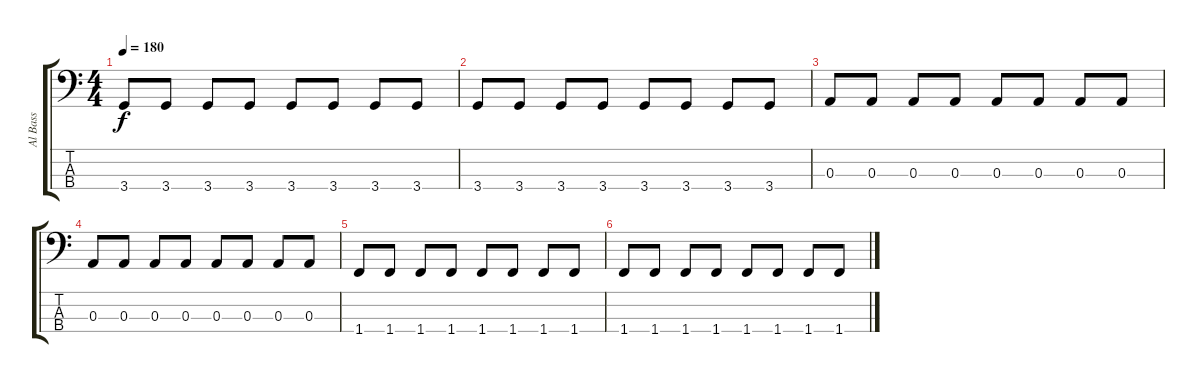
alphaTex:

\track ("Al Bass" "Al Bass") {instrument electricbasspick}
\staff {score tabs}
\tuning (G2 D2 A1 E1) {hide}
\ts (4 4)
\tempo 180
\clef f4
\ks c
3.4.8{dy f} 3.4.8 3.4.8 3.4.8 3.4.8 3.4.8 3.4.8 3.4.8 |
3.4.8 3.4.8 3.4.8 3.4.8 3.4.8 3.4.8 3.4.8 3.4.8 |
0.3.8 0.3.8 0.3.8 0.3.8 0.3.8 0.3.8 0.3.8 0.3.8 |
0.3.8 0.3.8 0.3.8 0.3.8 0.3.8 0.3.8 0.3.8 0.3.8 |
1.4.8 1.4.8 1.4.8 1.4.8 1.4.8 1.4.8 1.4.8 1.4.8 |
1.4.8 1.4.8 1.4.8 1.4.8 1.4.8 1.4.8 1.4.8 1.4.8
